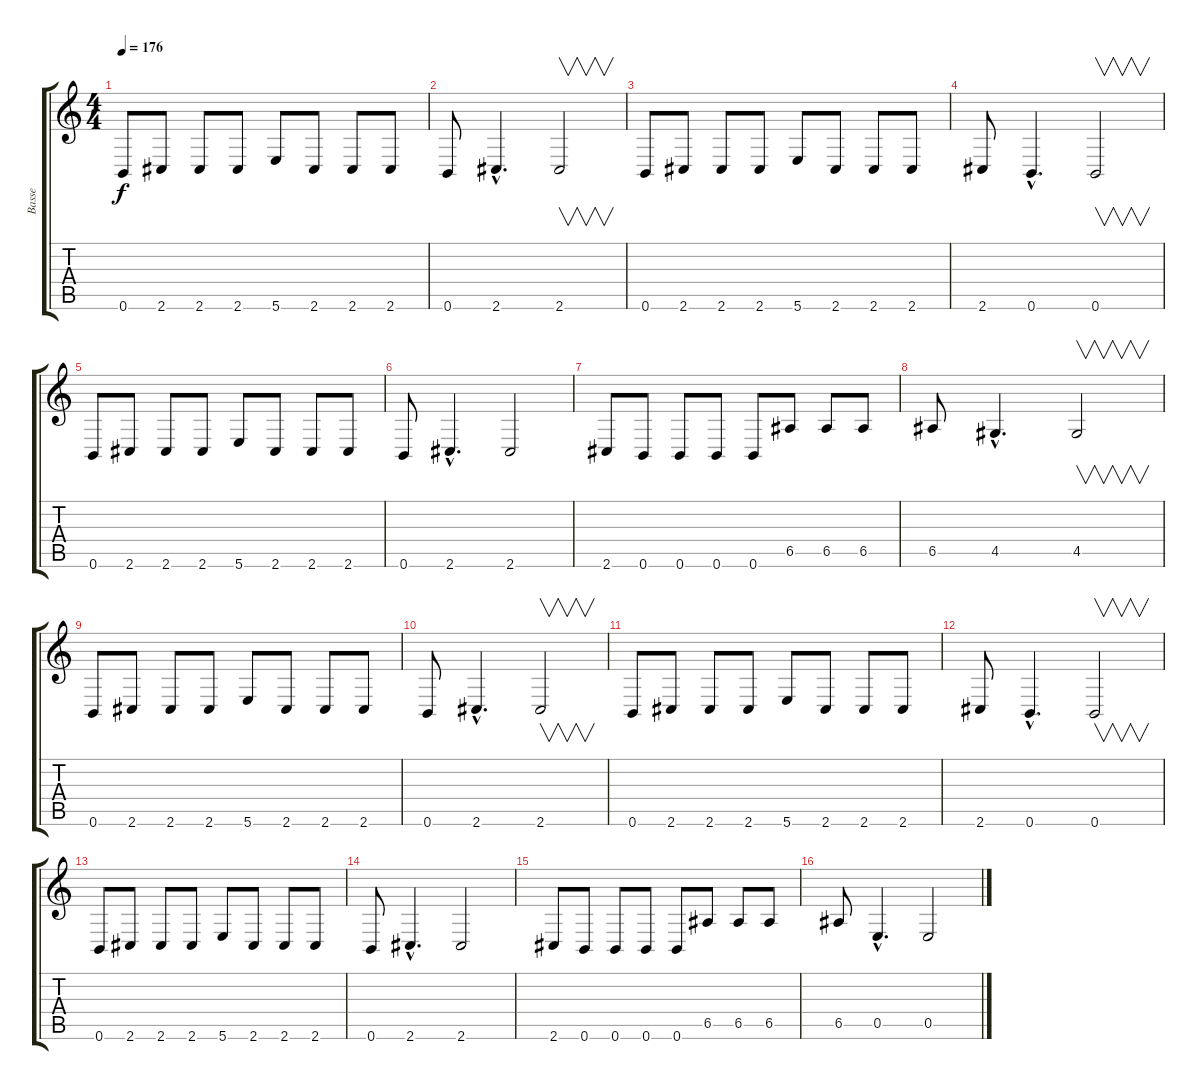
\track ("Basse" "Basse") {instrument electricbassfinger}
\staff {score tabs}
\tuning (E4 B3 G3 D3 E2 B1) {hide}
\ts (4 4)
\tempo 176
\clef g2
\ks c
0.6.8{dy f} 2.6.8 2.6.8 2.6.8 5.6.8 2.6.8 2.6.8 2.6.8 |
0.6.8 2.6{hac}.4{d} 2.6.2{v} |
0.6.8 2.6.8 2.6.8 2.6.8 5.6.8 2.6.8 2.6.8 2.6.8 |
2.6.8 0.6{hac}.4{d} 0.6.2{v} |
0.6.8 2.6.8 2.6.8 2.6.8 5.6.8 2.6.8 2.6.8 2.6.8 |
0.6.8 2.6{hac}.4{d} 2.6.2 |
2.6.8 0.6.8 0.6.8 0.6.8 0.6.8 6.5.8 6.5.8 6.5.8 |
6.5.8 4.5{hac}.4{d} 4.5.2{v} |
0.6.8 2.6.8 2.6.8 2.6.8 5.6.8 2.6.8 2.6.8 2.6.8 |
0.6.8 2.6{hac}.4{d} 2.6.2{v} |
0.6.8 2.6.8 2.6.8 2.6.8 5.6.8 2.6.8 2.6.8 2.6.8 |
2.6.8 0.6{hac}.4{d} 0.6.2{v} |
0.6.8 2.6.8 2.6.8 2.6.8 5.6.8 2.6.8 2.6.8 2.6.8 |
0.6.8 2.6{hac}.4{d} 2.6.2 |
2.6.8 0.6.8 0.6.8 0.6.8 0.6.8 6.5.8 6.5.8 6.5.8 |
6.5.8 0.5{hac}.4{d} 0.5.2
